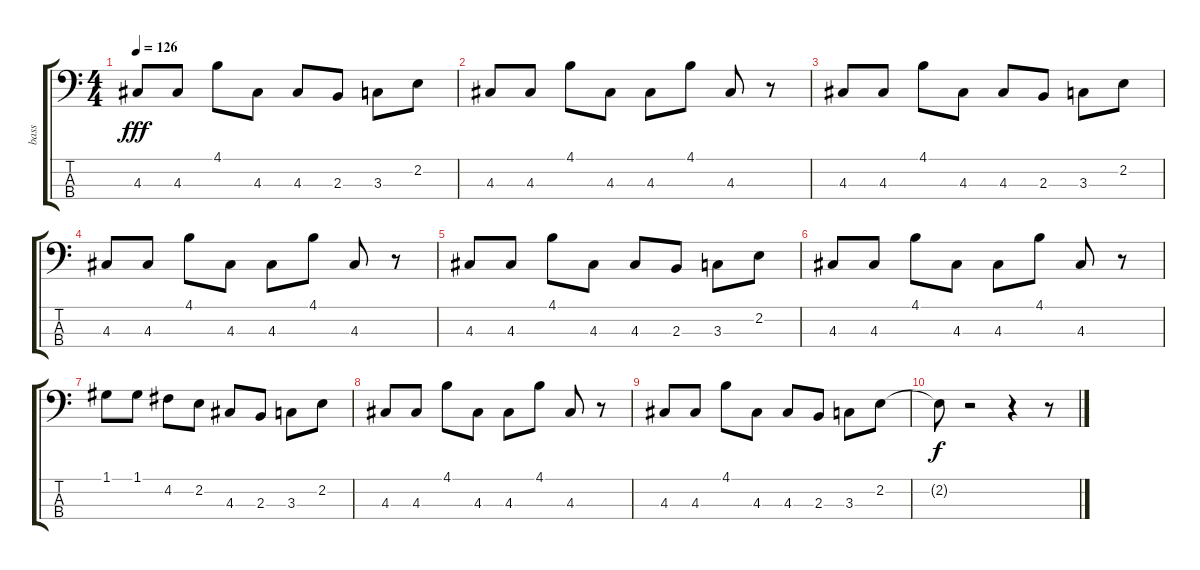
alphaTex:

\track ("bass" "bass") {instrument electricbassfinger}
\staff {score tabs}
\tuning (G2 D2 A1 E1) {hide}
\ts (4 4)
\tempo 126
\clef f4
\ks c
4.3.8{dy fff} 4.3.8 4.1.8 4.3.8 4.3.8 2.3.8 3.3.8 2.2.8 |
4.3.8 4.3.8 4.1.8 4.3.8 4.3.8 4.1.8 4.3.8 r.8 |
4.3.8 4.3.8 4.1.8 4.3.8 4.3.8 2.3.8 3.3.8 2.2.8 |
4.3.8 4.3.8 4.1.8 4.3.8 4.3.8 4.1.8 4.3.8 r.8 |
4.3.8 4.3.8 4.1.8 4.3.8 4.3.8 2.3.8 3.3.8 2.2.8 |
4.3.8 4.3.8 4.1.8 4.3.8 4.3.8 4.1.8 4.3.8 r.8 |
1.1.8 1.1.8 4.2.8 2.2.8 4.3.8 2.3.8 3.3.8 2.2.8 |
4.3.8 4.3.8 4.1.8 4.3.8 4.3.8 4.1.8 4.3.8 r.8 |
4.3.8 4.3.8 4.1.8 4.3.8 4.3.8 2.3.8 3.3.8 2.2.8 |
2.2{t}.8{dy f} r.2 r.4 r.8
